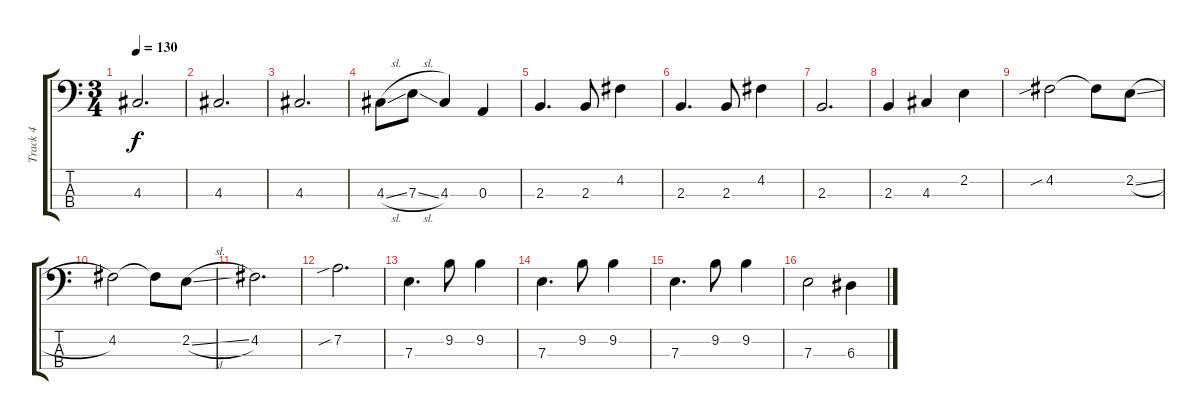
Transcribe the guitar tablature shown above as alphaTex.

\track ("Track 4" "Track 4") {instrument electricbassfinger}
\staff {score tabs}
\tuning (G2 D2 A1 E1) {hide}
\ts (3 4)
\tempo 130
\clef f4
\ks c
4.3.2{d dy f} |
4.3.2{d} |
4.3.2{d} |
4.3{sl}.8 7.3{sl}.8 4.3.4 0.3.4 |
2.3.4{d} 2.3.8 4.2.4 |
2.3.4{d} 2.3.8 4.2.4 |
2.3.2{d} |
2.3.4 4.3.4 2.2.4 |
4.2{sib}.2 4.2{t}.8 2.2{sl}.8 |
4.2.2 4.2{t}.8 2.2{sl}.8 |
4.2.2{d} |
7.2{sib}.2{d} |
7.3.4{d} 9.2.8 9.2.4 |
7.3.4{d} 9.2.8 9.2.4 |
7.3.4{d} 9.2.8 9.2.4 |
7.3.2 6.3.4
